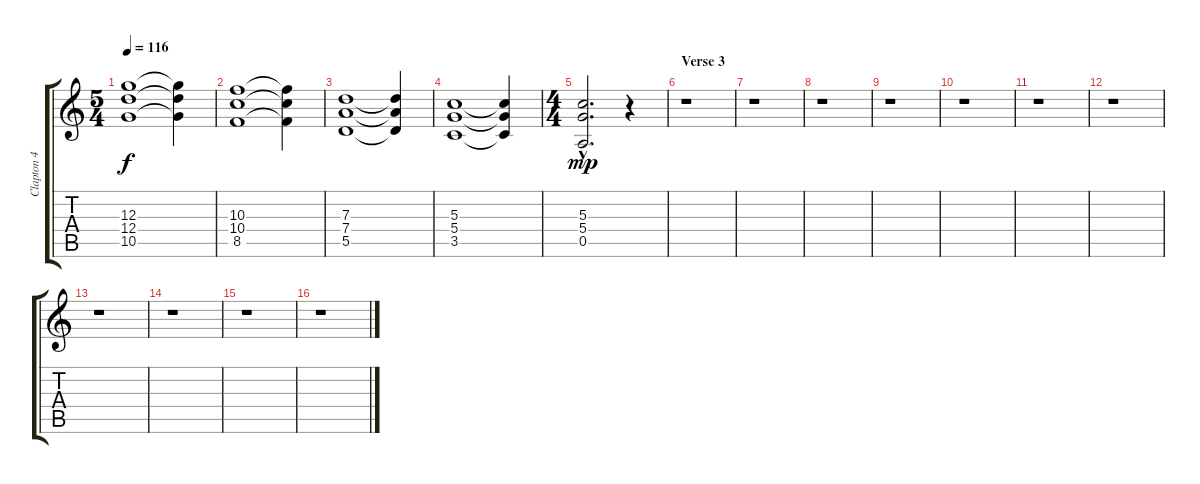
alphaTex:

\track ("Clapton 4" "Clapton 4") {instrument overdrivenguitar}
\staff {score tabs}
\tuning (E4 B3 G3 D3 A2 E2) {hide}
\ts (5 4)
\tempo 116
\clef g2
\ks c
(12.3 12.4 10.5).1{dy f} (12.3{t} 12.4{t} 10.5{t}).4 |
(10.3 10.4 8.5).1 (10.3{t} 10.4{t} 8.5{t}).4 |
(7.3 7.4 5.5).1 (7.3{t} 7.4{t} 5.5{t}).4 |
(5.3 5.4 3.5).1 (5.3{t} 5.4{t} 3.5{t}).4 |
\ts (4 4)
(5.3{hac} 5.4{hac} 0.5{hac}).2{d dy mp} r.4 |
\section ("" "Verse 3")
r.1 |
r.1 |
r.1 |
r.1 |
r.1 |
r.1 |
r.1 |
r.1 |
r.1 |
r.1 |
r.1
